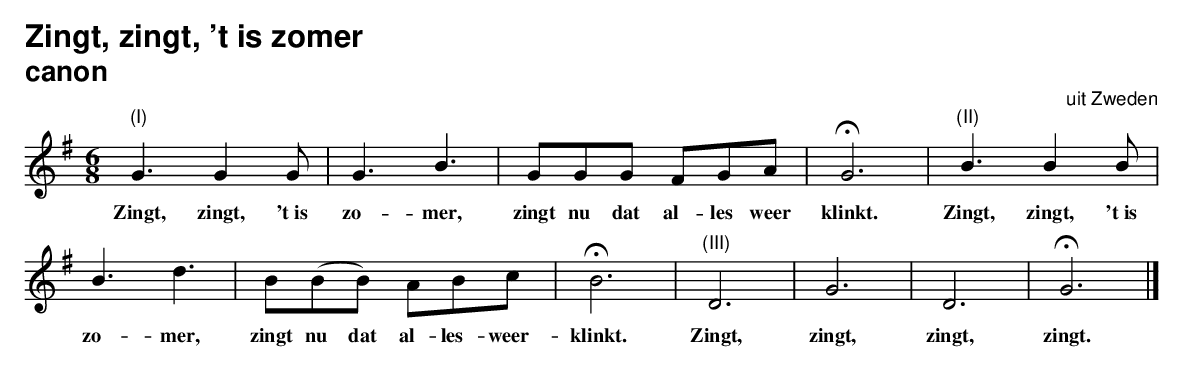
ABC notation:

X:1
T:Zingt, zingt, 't is zomer
T:canon
C:uit Zweden
L:1/8
M:6/8
K:G
"(I)"G3 G2 G | G3 B3 | GGG FGA | !fermata!G6 | "(II)"B3 B2 B |$ B3 d3 | B(BB) ABc | !fermata!B6 |
w: Zingt, zingt, 't~is|zo- mer,|zingt nu dat al- les weer|klinkt.|Zingt, zingt, 't~is|zo- mer,|zingt nu dat al- les- weer-|klinkt.|
"(III)"D6 | G6 | D6 | !fermata!G6 |]
w: Zingt,|zingt,|zingt,|zingt.|
